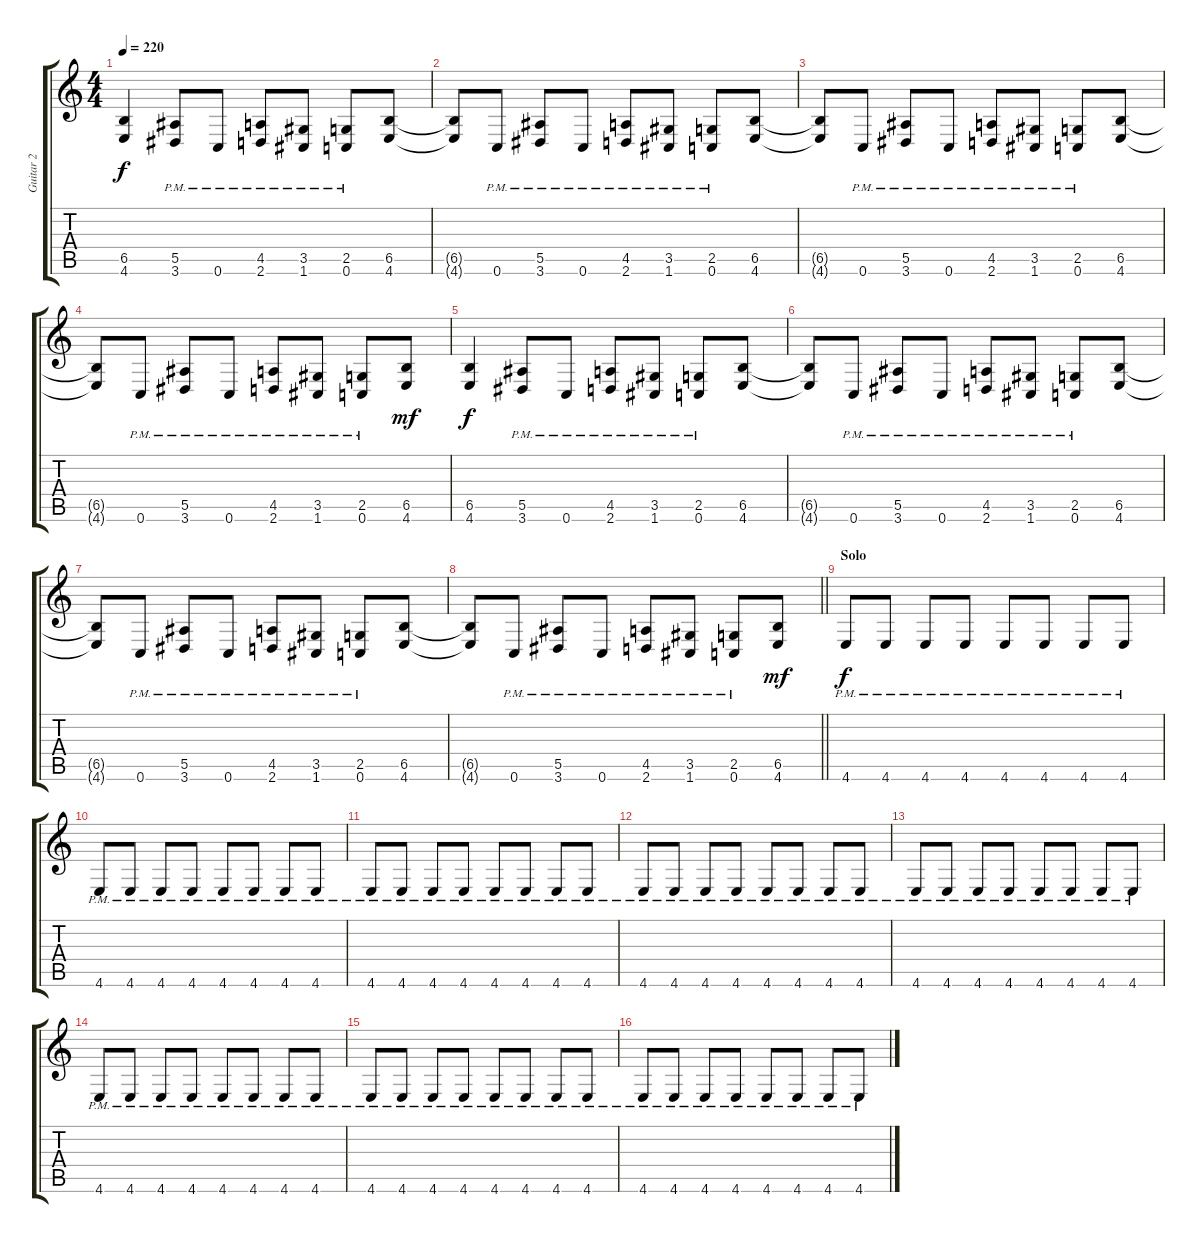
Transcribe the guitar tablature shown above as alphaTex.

\track ("Guitar 2" "Guitar 2") {instrument overdrivenguitar}
\staff {score tabs}
\tuning (C4 G3 Eb3 Bb2 F2 C2) {hide}
\ts (4 4)
\tempo 220
\clef g2
\ks c
(6.5 4.6).4{dy f} (5.5{pm} 3.6{pm}).8 0.6{pm}.8 (4.5{pm} 2.6{pm}).8 (3.5{pm} 1.6{pm}).8 (2.5{pm} 0.6{pm}).8 (6.5 4.6).8 |
(6.5{t} 4.6{t}).8 0.6{pm}.8 (5.5{pm} 3.6{pm}).8 0.6{pm}.8 (4.5{pm} 2.6{pm}).8 (3.5{pm} 1.6{pm}).8 (2.5{pm} 0.6{pm}).8 (6.5 4.6).8 |
(6.5{t} 4.6{t}).8 0.6{pm}.8 (5.5{pm} 3.6{pm}).8 0.6{pm}.8 (4.5{pm} 2.6{pm}).8 (3.5{pm} 1.6{pm}).8 (2.5{pm} 0.6{pm}).8 (6.5 4.6).8 |
(6.5{t} 4.6{t}).8 0.6{pm}.8 (5.5{pm} 3.6{pm}).8 0.6{pm}.8 (4.5{pm} 2.6{pm}).8 (3.5{pm} 1.6{pm}).8 (2.5{pm} 0.6{pm}).8 (6.5 4.6).8{dy mf} |
(6.5 4.6).4{dy f} (5.5{pm} 3.6{pm}).8 0.6{pm}.8 (4.5{pm} 2.6{pm}).8 (3.5{pm} 1.6{pm}).8 (2.5{pm} 0.6{pm}).8 (6.5 4.6).8 |
(6.5{t} 4.6{t}).8 0.6{pm}.8 (5.5{pm} 3.6{pm}).8 0.6{pm}.8 (4.5{pm} 2.6{pm}).8 (3.5{pm} 1.6{pm}).8 (2.5{pm} 0.6{pm}).8 (6.5 4.6).8 |
(6.5{t} 4.6{t}).8 0.6{pm}.8 (5.5{pm} 3.6{pm}).8 0.6{pm}.8 (4.5{pm} 2.6{pm}).8 (3.5{pm} 1.6{pm}).8 (2.5{pm} 0.6{pm}).8 (6.5 4.6).8 |
\barLineRight lightlight
(6.5{t} 4.6{t}).8 0.6{pm}.8 (5.5{pm} 3.6{pm}).8 0.6{pm}.8 (4.5{pm} 2.6{pm}).8 (3.5{pm} 1.6{pm}).8 (2.5{pm} 0.6{pm}).8 (6.5 4.6).8{dy mf} |
\section ("" "Solo")
4.6{pm}.8{dy f} 4.6{pm}.8 4.6{pm}.8 4.6{pm}.8 4.6{pm}.8 4.6{pm}.8 4.6{pm}.8 4.6{pm}.8 |
4.6{pm}.8 4.6{pm}.8 4.6{pm}.8 4.6{pm}.8 4.6{pm}.8 4.6{pm}.8 4.6{pm}.8 4.6{pm}.8 |
4.6{pm}.8 4.6{pm}.8 4.6{pm}.8 4.6{pm}.8 4.6{pm}.8 4.6{pm}.8 4.6{pm}.8 4.6{pm}.8 |
4.6{pm}.8 4.6{pm}.8 4.6{pm}.8 4.6{pm}.8 4.6{pm}.8 4.6{pm}.8 4.6{pm}.8 4.6{pm}.8 |
4.6{pm}.8 4.6{pm}.8 4.6{pm}.8 4.6{pm}.8 4.6{pm}.8 4.6{pm}.8 4.6{pm}.8 4.6{pm}.8 |
4.6{pm}.8 4.6{pm}.8 4.6{pm}.8 4.6{pm}.8 4.6{pm}.8 4.6{pm}.8 4.6{pm}.8 4.6{pm}.8 |
4.6{pm}.8 4.6{pm}.8 4.6{pm}.8 4.6{pm}.8 4.6{pm}.8 4.6{pm}.8 4.6{pm}.8 4.6{pm}.8 |
4.6{pm}.8 4.6{pm}.8 4.6{pm}.8 4.6{pm}.8 4.6{pm}.8 4.6{pm}.8 4.6{pm}.8 4.6{pm}.8
